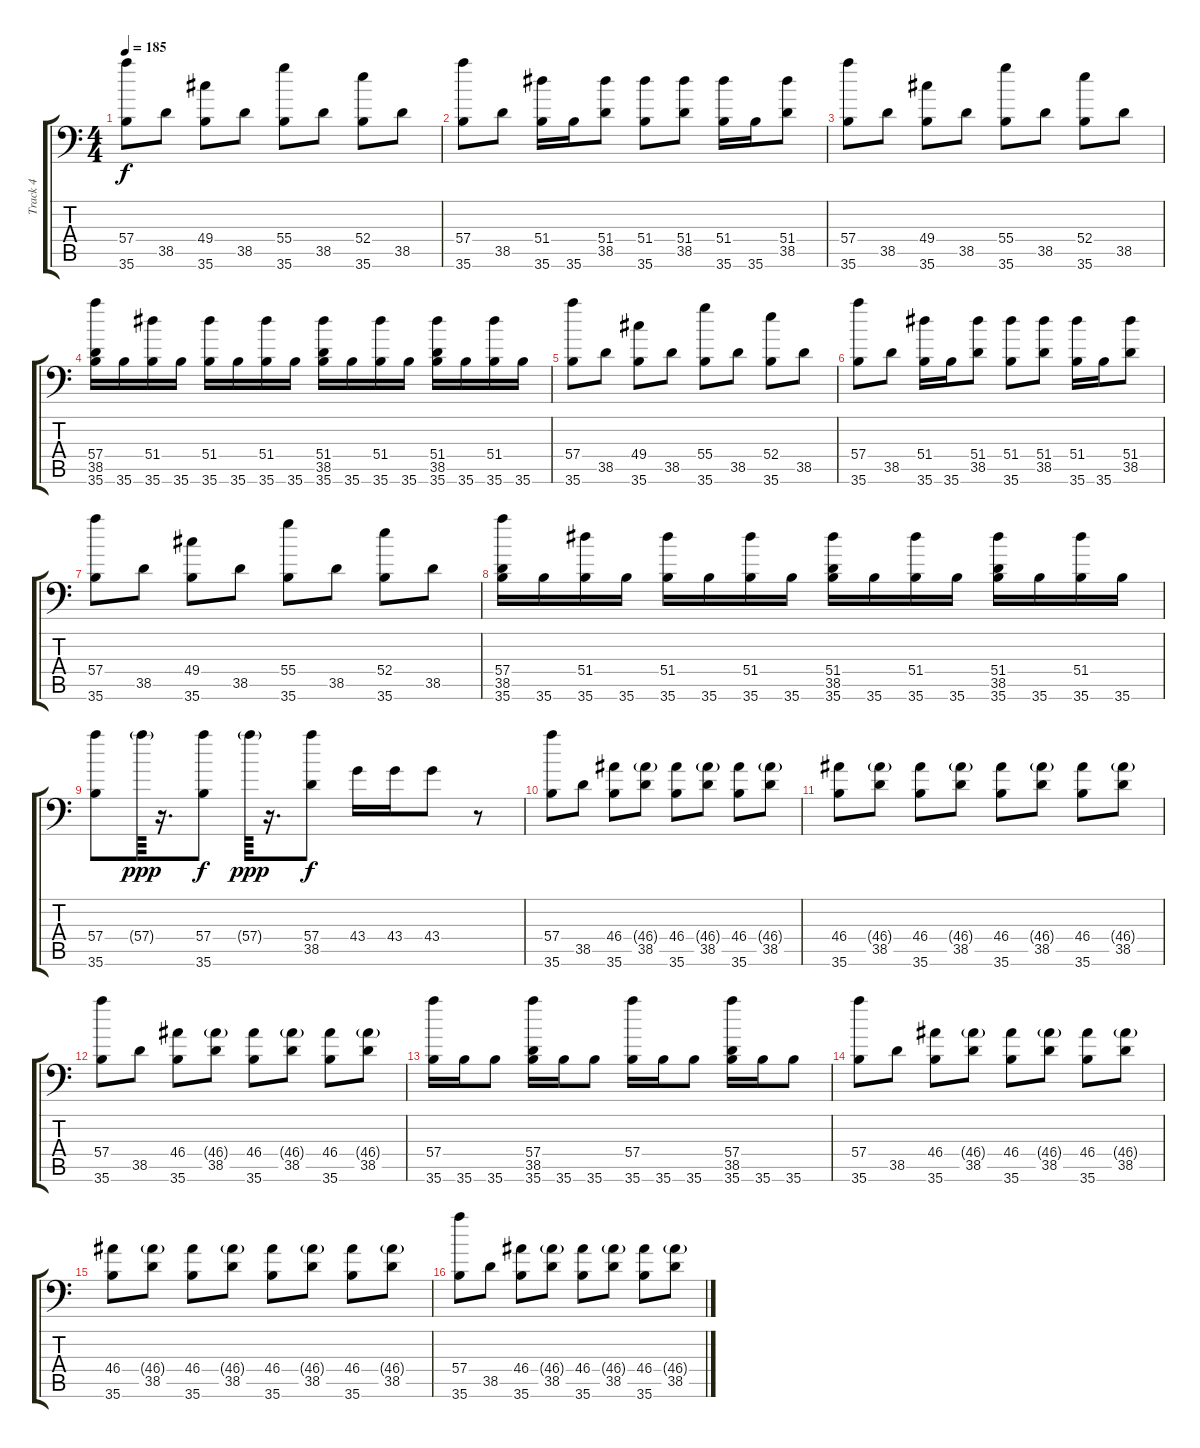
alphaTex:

\track ("Track 4" "Track 4") {instrument acousticgrandpiano}
\staff {score tabs}
\tuning (C-1 C-1 C-1 C-1 C-1 C-1) {hide}
\ts (4 4)
\tempo 185
\clef f4
\ks c
(57.4 35.6).8{dy f} 38.5.8 (49.4 35.6).8 38.5.8 (55.4 35.6).8 38.5.8 (52.4 35.6).8 38.5.8 |
(57.4 35.6).8 38.5.8 (51.4 35.6).16 35.6.16 (51.4 38.5).8 (51.4 35.6).8 (51.4 38.5).8 (51.4 35.6).16 35.6.16 (51.4 38.5).8 |
(57.4 35.6).8 38.5.8 (49.4 35.6).8 38.5.8 (55.4 35.6).8 38.5.8 (52.4 35.6).8 38.5.8 |
(57.4 38.5 35.6).16 35.6.16 (51.4 35.6).16 35.6.16 (51.4 35.6).16 35.6.16 (51.4 35.6).16 35.6.16 (51.4 38.5 35.6).16 35.6.16 (51.4 35.6).16 35.6.16 (51.4 38.5 35.6).16 35.6.16 (51.4 35.6).16 35.6.16 |
(57.4 35.6).8 38.5.8 (49.4 35.6).8 38.5.8 (55.4 35.6).8 38.5.8 (52.4 35.6).8 38.5.8 |
(57.4 35.6).8 38.5.8 (51.4 35.6).16 35.6.16 (51.4 38.5).8 (51.4 35.6).8 (51.4 38.5).8 (51.4 35.6).16 35.6.16 (51.4 38.5).8 |
(57.4 35.6).8 38.5.8 (49.4 35.6).8 38.5.8 (55.4 35.6).8 38.5.8 (52.4 35.6).8 38.5.8 |
(57.4 38.5 35.6).16 35.6.16 (51.4 35.6).16 35.6.16 (51.4 35.6).16 35.6.16 (51.4 35.6).16 35.6.16 (51.4 38.5 35.6).16 35.6.16 (51.4 35.6).16 35.6.16 (51.4 38.5 35.6).16 35.6.16 (51.4 35.6).16 35.6.16 |
(57.4 35.6).8 57.4{g}.64{dy ppp} r.16{d} (57.4 35.6).8{dy f} 57.4{g}.64{dy ppp} r.16{d} (57.4 38.5).8{dy f} 43.4.16 43.4.16 43.4.8 r.8 |
(57.4 35.6).8 38.5.8 (46.4 35.6).8 (46.4{g} 38.5).8 (46.4 35.6).8 (46.4{g} 38.5).8 (46.4 35.6).8 (46.4{g} 38.5).8 |
(46.4 35.6).8 (46.4{g} 38.5).8 (46.4 35.6).8 (46.4{g} 38.5).8 (46.4 35.6).8 (46.4{g} 38.5).8 (46.4 35.6).8 (46.4{g} 38.5).8 |
(57.4 35.6).8 38.5.8 (46.4 35.6).8 (46.4{g} 38.5).8 (46.4 35.6).8 (46.4{g} 38.5).8 (46.4 35.6).8 (46.4{g} 38.5).8 |
(57.4 35.6).16 35.6.16 35.6.8 (57.4 38.5 35.6).16 35.6.16 35.6.8 (57.4 35.6).16 35.6.16 35.6.8 (57.4 38.5 35.6).16 35.6.16 35.6.8 |
(57.4 35.6).8 38.5.8 (46.4 35.6).8 (46.4{g} 38.5).8 (46.4 35.6).8 (46.4{g} 38.5).8 (46.4 35.6).8 (46.4{g} 38.5).8 |
(46.4 35.6).8 (46.4{g} 38.5).8 (46.4 35.6).8 (46.4{g} 38.5).8 (46.4 35.6).8 (46.4{g} 38.5).8 (46.4 35.6).8 (46.4{g} 38.5).8 |
(57.4 35.6).8 38.5.8 (46.4 35.6).8 (46.4{g} 38.5).8 (46.4 35.6).8 (46.4{g} 38.5).8 (46.4 35.6).8 (46.4{g} 38.5).8
